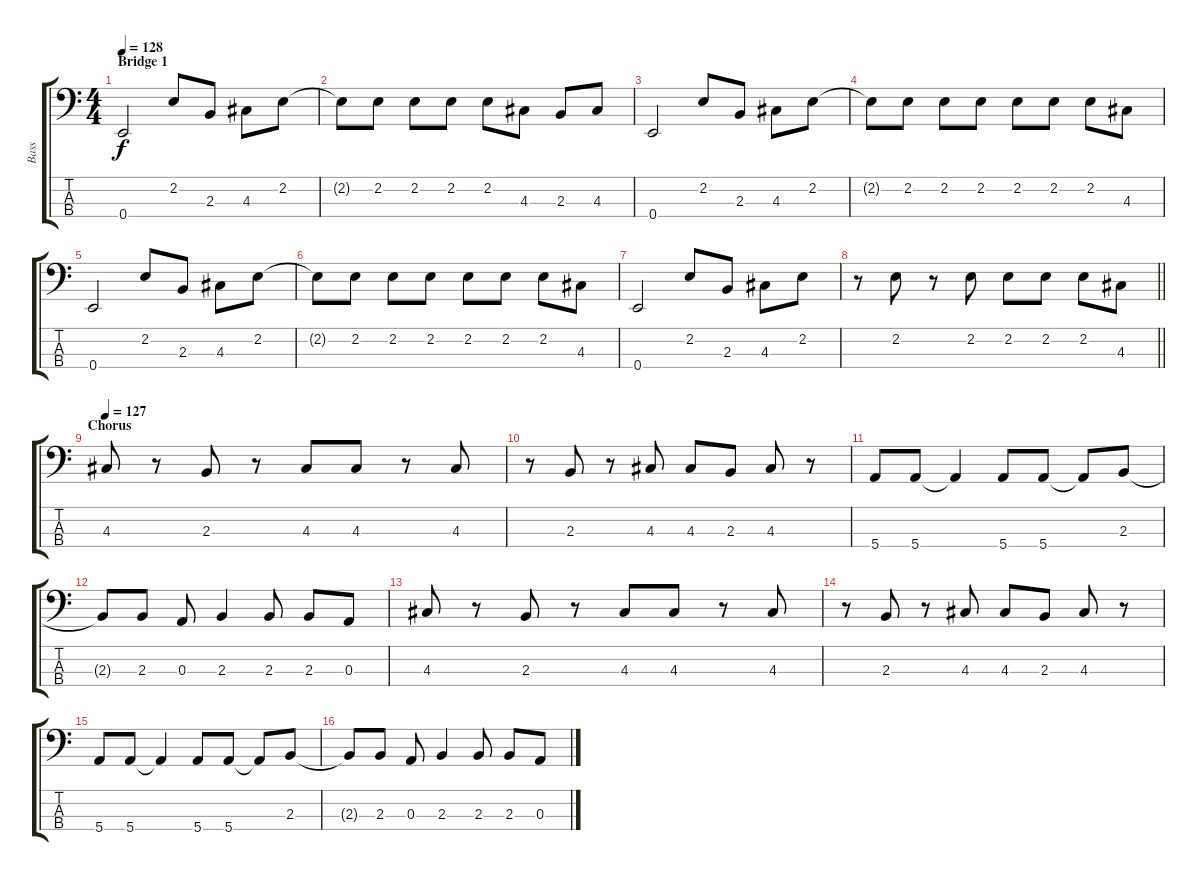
\track ("Bass" "Bass") {instrument electricbasspick}
\staff {score tabs}
\tuning (G2 D2 A1 E1) {hide}
\ts (4 4)
\section ("" "Bridge 1")
\tempo 128
\clef f4
\ks c
0.4.2{dy f} 2.2.8 2.3.8 4.3.8 2.2.8 |
2.2{t}.8 2.2.8 2.2.8 2.2.8 2.2.8 4.3.8 2.3.8 4.3.8 |
0.4.2 2.2.8 2.3.8 4.3.8 2.2.8 |
2.2{t}.8 2.2.8 2.2.8 2.2.8 2.2.8 2.2.8 2.2.8 4.3.8 |
0.4.2 2.2.8 2.3.8 4.3.8 2.2.8 |
2.2{t}.8 2.2.8 2.2.8 2.2.8 2.2.8 2.2.8 2.2.8 4.3.8 |
0.4.2 2.2.8 2.3.8 4.3.8 2.2.8 |
\barLineRight lightlight
r.8 2.2.8 r.8 2.2.8 2.2.8 2.2.8 2.2.8 4.3.8 |
\section ("" "Chorus")
\tempo 127
4.3.8 r.8 2.3.8 r.8 4.3.8 4.3.8 r.8 4.3.8 |
r.8 2.3.8 r.8 4.3.8 4.3.8 2.3.8 4.3.8 r.8 |
5.4.8 5.4.8 5.4{t}.4 5.4.8 5.4.8 5.4{t}.8 2.3.8 |
2.3{t}.8 2.3.8 0.3.8 2.3.4 2.3.8 2.3.8 0.3.8 |
4.3.8 r.8 2.3.8 r.8 4.3.8 4.3.8 r.8 4.3.8 |
r.8 2.3.8 r.8 4.3.8 4.3.8 2.3.8 4.3.8 r.8 |
5.4.8 5.4.8 5.4{t}.4 5.4.8 5.4.8 5.4{t}.8 2.3.8 |
2.3{t}.8 2.3.8 0.3.8 2.3.4 2.3.8 2.3.8 0.3.8
